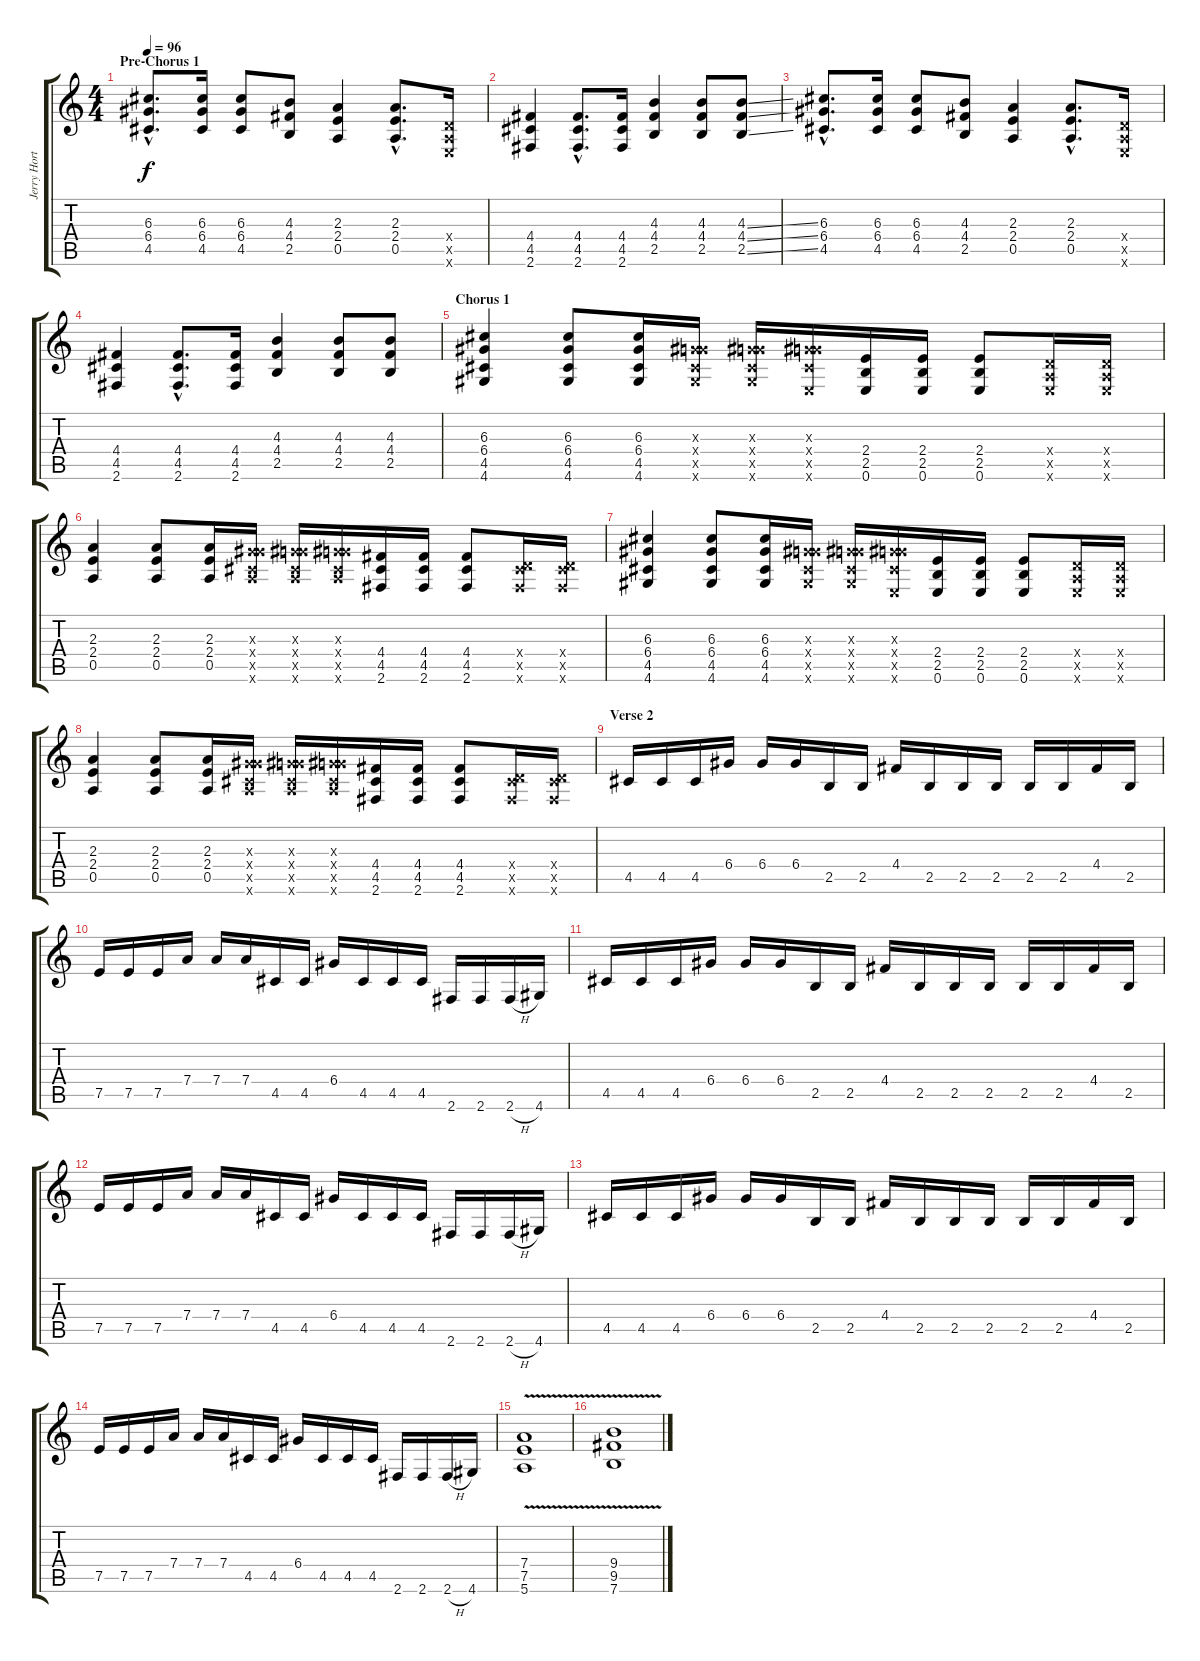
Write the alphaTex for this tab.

\track ("Jerry Horton - Full Gain" "Jerry Hort") {instrument distortionguitar}
\staff {score tabs}
\tuning (E4 B3 G3 D3 A2 E2) {hide}
\ts (4 4)
\section ("" "Pre-Chorus 1")
\tempo 96
\clef g2
\ks c
(6.3{hac} 6.4{hac} 4.5{hac}).8{d dy f} (6.3 6.4 4.5).16 (6.3 6.4 4.5).8 (4.3 4.4 2.5).8 (2.3 2.4 0.5).4 (2.3{hac} 2.4{hac} 0.5{hac}).8{d} (0.4{x} 0.5{x} 0.6{x}).16 |
(4.4 4.5 2.6).4 (4.4{hac} 4.5{hac} 2.6{hac}).8{d} (4.4 4.5 2.6).16 (4.3 4.4 2.5).4 (4.3 4.4 2.5).8 (4.3{ss} 4.4{ss} 2.5{ss}).8 |
(6.3{hac} 6.4{hac} 4.5{hac}).8{d} (6.3 6.4 4.5).16 (6.3 6.4 4.5).8 (4.3 4.4 2.5).8 (2.3 2.4 0.5).4 (2.3{hac} 2.4{hac} 0.5{hac}).8{d} (0.4{x} 0.5{x} 0.6{x}).16 |
(4.4 4.5 2.6).4 (4.4{hac} 4.5{hac} 2.6{hac}).8{d} (4.4 4.5 2.6).16 (4.3 4.4 2.5).4 (4.3 4.4 2.5).8 (4.3 4.4 2.5).8 |
\section ("" "Chorus 1")
(6.3 6.4 4.5 4.6).4 (6.3 6.4 4.5 4.6).8 (6.3 6.4 4.5 4.6).16 (0.3{x} 6.4{x} 4.5{x} 4.6{x}).16 (0.3{x} 6.4{x} 4.5{x} 4.6{x}).16 (0.3{x} 6.4{x} 4.5{x} 0.6{x}).16 (2.4 2.5 0.6).16 (2.4 2.5 0.6).16 (2.4 2.5 0.6).8 (0.4{x} 0.5{x} 0.6{x}).16 (0.4{x} 0.5{x} 0.6{x}).16 |
(2.3 2.4 0.5).4 (2.3 2.4 0.5).8 (2.3 2.4 0.5).16 (0.3{x} 6.4{x} 4.5{x} 5.6{x}).16 (0.3{x} 6.4{x} 4.5{x} 5.6{x}).16 (0.3{x} 6.4{x} 4.5{x} 5.6{x}).16 (4.4 4.5 2.6).16 (4.4 4.5 2.6).16 (4.4 4.5 2.6).8 (0.4{x} 4.5{x} 2.6{x}).16 (0.4{x} 4.5{x} 2.6{x}).16 |
(6.3 6.4 4.5 4.6).4 (6.3 6.4 4.5 4.6).8 (6.3 6.4 4.5 4.6).16 (0.3{x} 6.4{x} 4.5{x} 4.6{x}).16 (0.3{x} 6.4{x} 4.5{x} 4.6{x}).16 (0.3{x} 6.4{x} 4.5{x} 0.6{x}).16 (2.4 2.5 0.6).16 (2.4 2.5 0.6).16 (2.4 2.5 0.6).8 (0.4{x} 0.5{x} 0.6{x}).16 (0.4{x} 0.5{x} 0.6{x}).16 |
(2.3 2.4 0.5).4 (2.3 2.4 0.5).8 (2.3 2.4 0.5).16 (0.3{x} 6.4{x} 4.5{x} 5.6{x}).16 (0.3{x} 6.4{x} 4.5{x} 5.6{x}).16 (0.3{x} 6.4{x} 4.5{x} 5.6{x}).16 (4.4 4.5 2.6).16 (4.4 4.5 2.6).16 (4.4 4.5 2.6).8 (0.4{x} 4.5{x} 2.6{x}).16 (0.4{x} 4.5{x} 2.6{x}).16 |
\section ("" "Verse 2")
4.5.16{volume 12} 4.5.16 4.5.16 6.4.16 6.4.16 6.4.16 2.5.16 2.5.16 4.4.16 2.5.16 2.5.16 2.5.16 2.5.16 2.5.16 4.4.16 2.5.16 |
7.5.16 7.5.16 7.5.16 7.4.16 7.4.16 7.4.16 4.5.16 4.5.16 6.4.16 4.5.16 4.5.16 4.5.16 2.6.16 2.6.16 2.6{h}.16 4.6.16 |
4.5.16 4.5.16 4.5.16 6.4.16 6.4.16 6.4.16 2.5.16 2.5.16 4.4.16 2.5.16 2.5.16 2.5.16 2.5.16 2.5.16 4.4.16 2.5.16 |
7.5.16 7.5.16 7.5.16 7.4.16 7.4.16 7.4.16 4.5.16 4.5.16 6.4.16 4.5.16 4.5.16 4.5.16 2.6.16 2.6.16 2.6{h}.16 4.6.16 |
4.5.16{volume 16} 4.5.16 4.5.16 6.4.16 6.4.16 6.4.16 2.5.16 2.5.16 4.4.16 2.5.16 2.5.16 2.5.16 2.5.16 2.5.16 4.4.16 2.5.16 |
7.5.16 7.5.16 7.5.16 7.4.16 7.4.16 7.4.16 4.5.16 4.5.16 6.4.16 4.5.16 4.5.16 4.5.16 2.6.16 2.6.16 2.6{h}.16 4.6.16 |
(7.4{v} 7.5{v} 5.6{v}).1{volume 14} |
(9.4{v} 9.5{v} 7.6{v}).1
